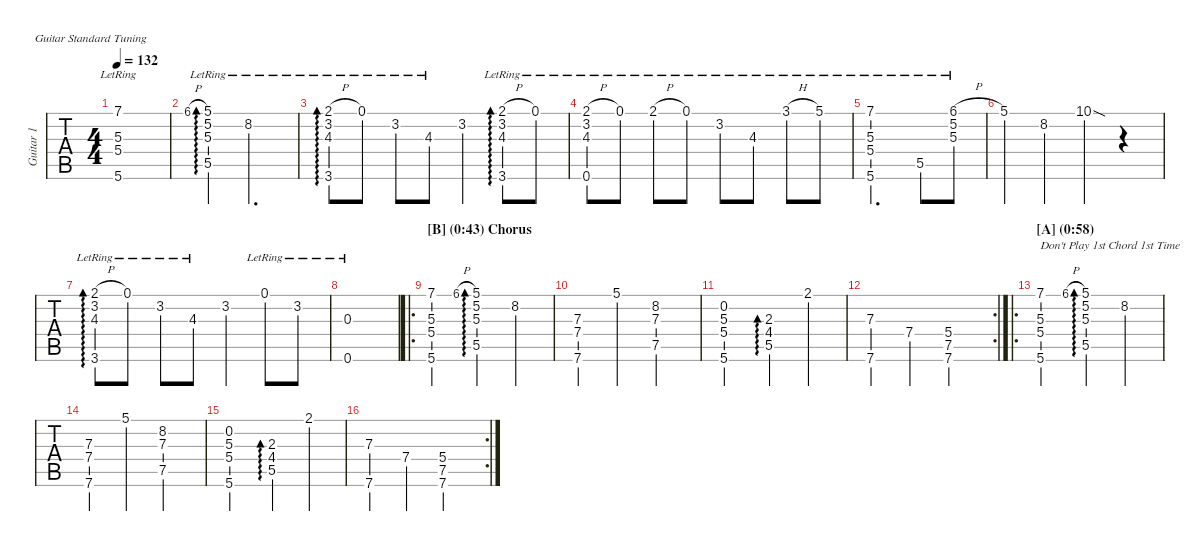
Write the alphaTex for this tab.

\defaultSystemsLayout 4
\hideDynamics
\bracketExtendMode nobrackets
\multiTrackTrackNamePolicy allsystems
\firstSystemTrackNameMode fullname
\otherSystemsTrackNameMode fullname
\track ("Guitar 1" "Guitar 1") {instrument electricguitarclean}
\staff {tabs}
\tuning (E4 B3 G3 D3 A2 E2)
\ts (4 4)
\tempo 132
\clef g2
\ks c
(7.1{lr} 5.3{lr} 5.4{lr} 5.6{lr}).1{dy mf} |
6.1{h acc #}.8{gr} (5.5{lr} 5.3{lr} 5.2{lr} 5.1{lr}).4{ad 234} 8.2{lr}.2{d} |
(2.1{h lr acc #} 3.2{lr} 4.3{lr} 3.6{lr}).8{ad 119} 0.1{lr}.8 3.2{lr}.8 4.3{lr}.8 3.2{st}.4 (2.1{h lr acc #} 3.2{lr} 4.3{lr} 3.6{lr}).8{ad 118} 0.1{lr}.8 |
(2.1{h lr acc #} 0.6{lr} 3.2{lr} 4.3{lr}).8 0.1{lr}.8 2.1{h lr acc #}.8 0.1{lr}.8 3.2{lr}.8 4.3{lr}.8 3.1{h lr}.8 5.1{lr}.8 |
(7.1{lr} 5.3{lr} 5.4{lr} 5.6{lr}).2{d} 5.5{lr}.8 (6.1{h lr acc #} 5.2{lr} 5.3{lr}).8 |
5.1.4 8.2{st}.4 10.1{sod}.4 r.4 |
(2.1{h lr acc #} 3.2{lr} 4.3{lr} 3.6{lr}).8{ad 119} 0.1{lr}.8 3.2{lr}.8 4.3{lr}.8 3.2{st}.4 0.1{lr}.8 3.2{lr}.8 |
(0.3{lr} 0.6{lr}).1 |
\ro
\section ("B" "(0:43) Chorus")
(5.6 5.3 7.1 5.4).2 6.1{h acc #}.8{gr} (5.5 5.3 5.2 5.1).4{ad 0} 8.2.4 |
(7.6 7.4 7.3).4 5.1.4 (8.2 7.3 7.5).2 |
(5.6 5.4 0.2 5.3).2 (5.5 4.4{acc #} 2.3).4{ad 0} 2.1{acc #}.4 |
\rc 2
(7.6 7.3).4 7.4{st}.4 (5.4 7.5 7.6).2 |
\ro
\section ("A" "(0:58)")
(5.6 5.3 7.1 5.4).2{txt "Don't Play 1st Chord 1st Time"} 6.1{h acc #}.8{gr} (5.5 5.3 5.2 5.1).4{ad 0} 8.2.4 |
(7.6 7.4 7.3).4 5.1.4 (8.2 7.3 7.5).2 |
(5.6 5.4 0.2 5.3).2 (5.5 4.4{acc #} 2.3).4{ad 0} 2.1{acc #}.4 |
\rc 2
(7.6 7.3).4 7.4{st}.4 (5.4 7.5 7.6).2
